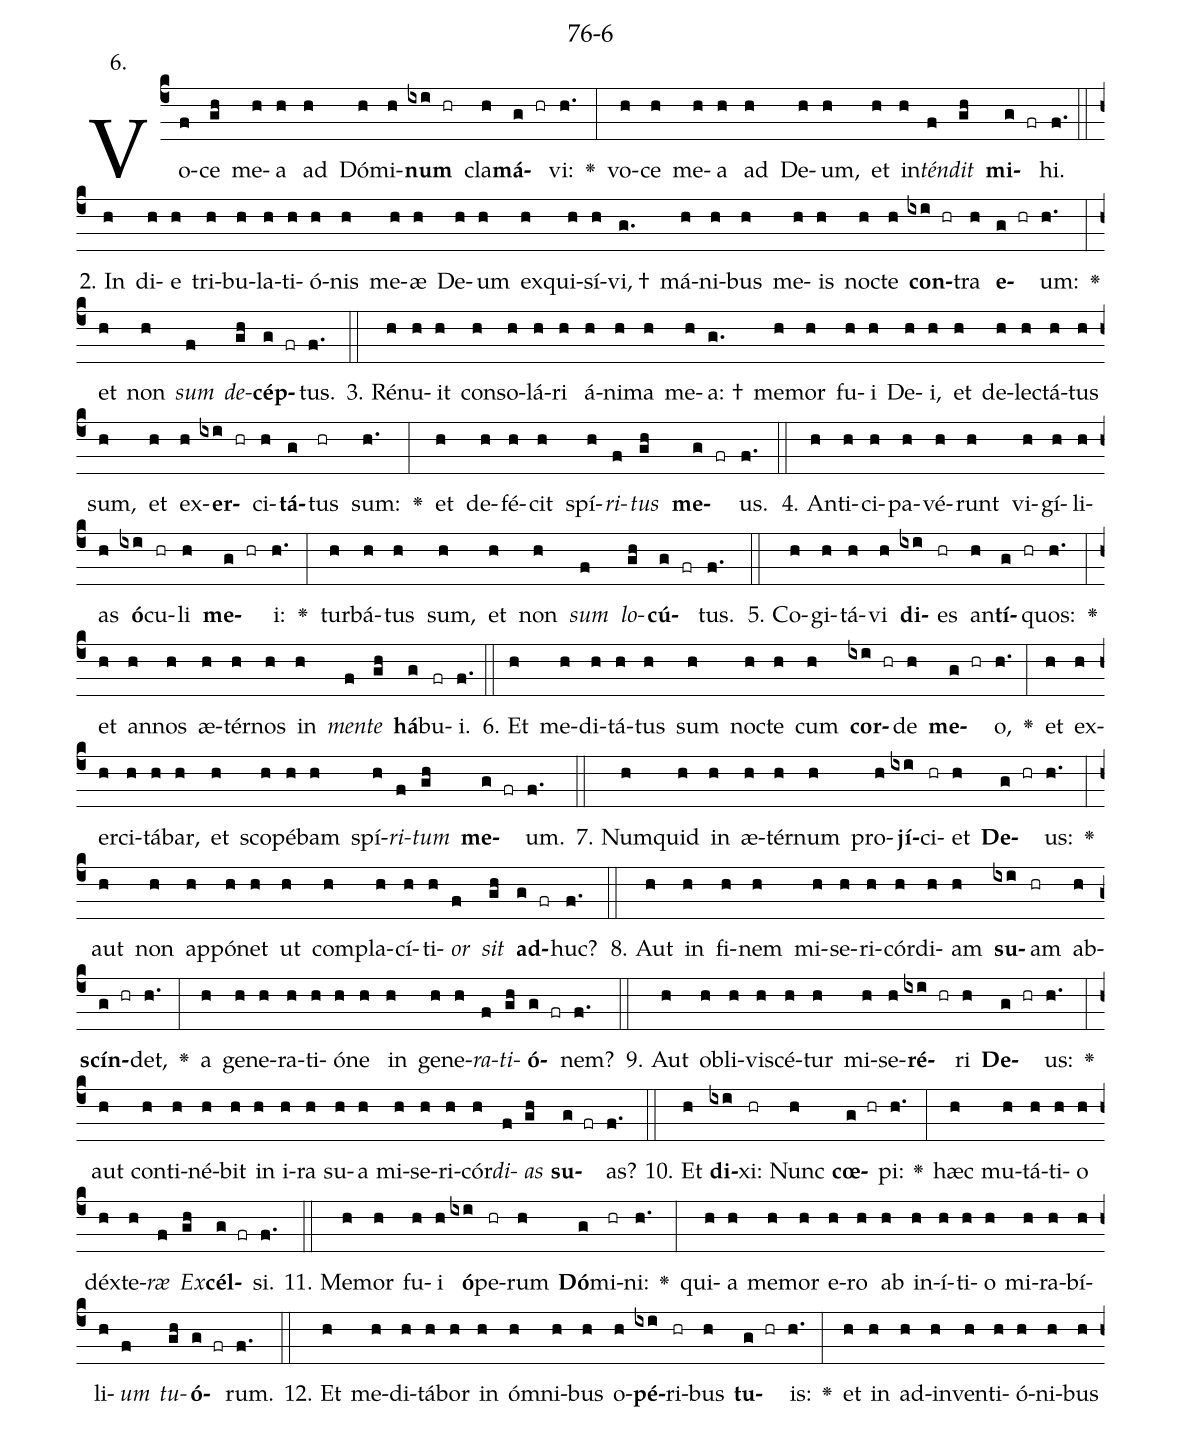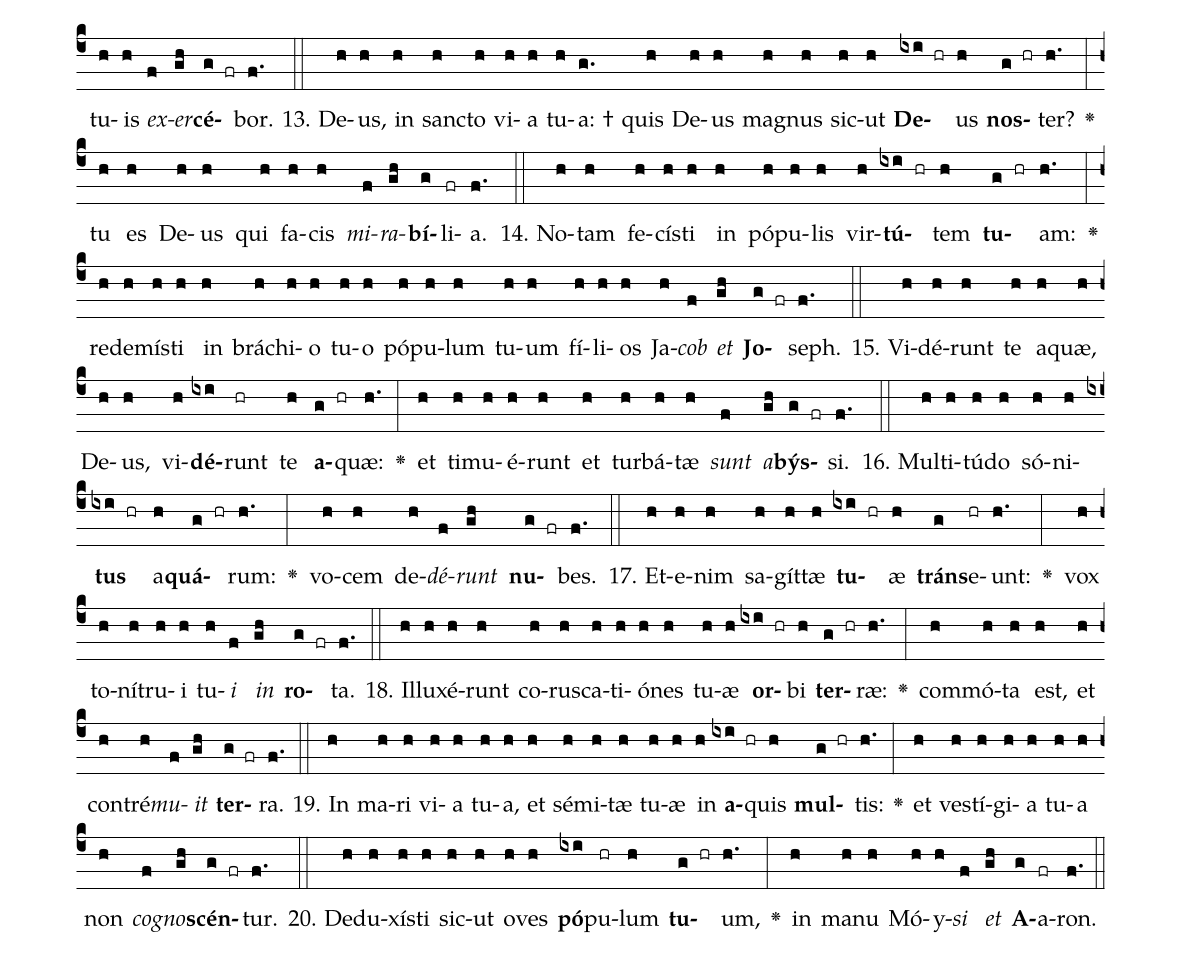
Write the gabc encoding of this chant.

name: 76-6;
annotation: 6.;
%%
(c4)Vo(f)ce(gh) me(h)a(h) ad(h) Dó(h)mi(h)<b>num</b>(ixi hr) cla(h)<b>má</b>(g hr)vi:(h.) <v>\greheightstar</v>(:) vo(h)ce(h) me(h)a(h) ad(h) De(h)um,(h) et(h) in(h)<i>tén</i>(f)<i>dit</i>(gh) <b>mi</b>(g fr)hi.(f.) (::)
2. In(h) di(h)e(h) tri(h)bu(h)la(h)ti(h)ó(h)nis(h) me(h)æ(h) De(h)um(h) ex(h)qui(h)sí(h)vi, †(g.) má(h)ni(h)bus(h) me(h)is(h) noc(h)te(h) <b>con</b>(ixi hr)tra(h) <b>e</b>(g hr)um:(h.) <v>\greheightstar</v>(:) et(h) non(h) <i>sum</i>(f) <i>de</i>(gh)<b>cép</b>(g fr)tus.(f.) (::)
3. Ré(h)nu(h)it(h) con(h)so(h)lá(h)ri(h) á(h)ni(h)ma(h) me(h)a: †(g.) me(h)mor(h) fu(h)i(h) De(h)i,(h) et(h) de(h)lec(h)tá(h)tus(h) sum,(h) et(h) ex(h)<b>er</b>(ixi hr)ci(h)<b>tá</b>(g)tus(hr) sum:(h.) <v>\greheightstar</v>(:) et(h) de(h)fé(h)cit(h) spí(h)<i>ri</i>(f)<i>tus</i>(gh) <b>me</b>(g fr)us.(f.) (::)
4. An(h)ti(h)ci(h)pa(h)vé(h)runt(h) vi(h)gí(h)li(h)as(h) <b>ó</b>(ixi)cu(hr)li(h) <b>me</b>(g hr)i:(h.) <v>\greheightstar</v>(:) tur(h)bá(h)tus(h) sum,(h) et(h) non(h) <i>sum</i>(f) <i>lo</i>(gh)<b>cú</b>(g fr)tus.(f.) (::)
5. Co(h)gi(h)tá(h)vi(h) <b>di</b>(ixi)es(hr) an(h)<b>tí</b>(g hr)quos:(h.) <v>\greheightstar</v>(:) et(h) an(h)nos(h) æ(h)tér(h)nos(h) in(h) <i>men</i>(f)<i>te</i>(gh) <b>há</b>(g)bu(fr)i.(f.) (::)
6. Et(h) me(h)di(h)tá(h)tus(h) sum(h) noc(h)te(h) cum(h) <b>cor</b>(ixi hr)de(h) <b>me</b>(g hr)o,(h.) <v>\greheightstar</v>(:) et(h) ex(h)er(h)ci(h)tá(h)bar,(h) et(h) sco(h)pé(h)bam(h) spí(h)<i>ri</i>(f)<i>tum</i>(gh) <b>me</b>(g fr)um.(f.) (::)
7. Num(h)quid(h) in(h) æ(h)tér(h)num(h) pro(h)<b>jí</b>(ixi)ci(hr)et(h) <b>De</b>(g hr)us:(h.) <v>\greheightstar</v>(:) aut(h) non(h) ap(h)pó(h)net(h) ut(h) com(h)pla(h)cí(h)ti(h)<i>or</i>(f) <i>sit</i>(gh) <b>ad</b>(g fr)huc?(f.) (::)
8. Aut(h) in(h) fi(h)nem(h) mi(h)se(h)ri(h)cór(h)di(h)am(h) <b>su</b>(ixi)am(hr) ab(h)<b>scín</b>(g hr)det,(h.) <v>\greheightstar</v>(:) a(h) ge(h)ne(h)ra(h)ti(h)ó(h)ne(h) in(h) ge(h)ne(h)<i>ra</i>(f)<i>ti</i>(gh)<b>ó</b>(g fr)nem?(f.) (::)
9. Aut(h) ob(h)li(h)vi(h)scé(h)tur(h) mi(h)se(h)<b>ré</b>(ixi hr)ri(h) <b>De</b>(g hr)us:(h.) <v>\greheightstar</v>(:) aut(h) con(h)ti(h)né(h)bit(h) in(h) i(h)ra(h) su(h)a(h) mi(h)se(h)ri(h)cór(h)<i>di</i>(f)<i>as</i>(gh) <b>su</b>(g fr)as?(f.) (::)
10. Et(h) <b>di</b>(ixi)xi:(hr) Nunc(h) <b>cœ</b>(g hr)pi:(h.) <v>\greheightstar</v>(:) hæc(h) mu(h)tá(h)ti(h)o(h) déx(h)te(h)<i>ræ</i>(f) <i>Ex</i>(gh)<b>cél</b>(g fr)si.(f.) (::)
11. Me(h)mor(h) fu(h)i(h) <b>ó</b>(ixi)pe(hr)rum(h) <b>Dó</b>(g)mi(hr)ni:(h.) <v>\greheightstar</v>(:) qui(h)a(h) me(h)mor(h) e(h)ro(h) ab(h) in(h)í(h)ti(h)o(h) mi(h)ra(h)bí(h)li(h)<i>um</i>(f) <i>tu</i>(gh)<b>ó</b>(g fr)rum.(f.) (::)
12. Et(h) me(h)di(h)tá(h)bor(h) in(h) óm(h)ni(h)bus(h) o(h)<b>pé</b>(ixi)ri(hr)bus(h) <b>tu</b>(g hr)is:(h.) <v>\greheightstar</v>(:) et(h) in(h) ad(h)in(h)ven(h)ti(h)ó(h)ni(h)bus(h) tu(h)is(h) <i>ex</i>(f)<i>er</i>(gh)<b>cé</b>(g fr)bor.(f.) (::)
13. De(h)us,(h) in(h) sanc(h)to(h) vi(h)a(h) tu(h)a: †(g.) quis(h) De(h)us(h) ma(h)gnus(h) sic(h)ut(h) <b>De</b>(ixi hr)us(h) <b>nos</b>(g hr)ter?(h.) <v>\greheightstar</v>(:) tu(h) es(h) De(h)us(h) qui(h) fa(h)cis(h) <i>mi</i>(f)<i>ra</i>(gh)<b>bí</b>(g)li(fr)a.(f.) (::)
14. No(h)tam(h) fe(h)cís(h)ti(h) in(h) pó(h)pu(h)lis(h) vir(h)<b>tú</b>(ixi hr)tem(h) <b>tu</b>(g hr)am:(h.) <v>\greheightstar</v>(:) red(h)e(h)mís(h)ti(h) in(h) brá(h)chi(h)o(h) tu(h)o(h) pó(h)pu(h)lum(h) tu(h)um(h) fí(h)li(h)os(h) Ja(h)<i>cob</i>(f) <i>et</i>(gh) <b>Jo</b>(g fr)seph.(f.) (::)
15. Vi(h)dé(h)runt(h) te(h) a(h)quæ,(h) De(h)us,(h) vi(h)<b>dé</b>(ixi)runt(hr) te(h) <b>a</b>(g hr)quæ:(h.) <v>\greheightstar</v>(:) et(h) ti(h)mu(h)é(h)runt(h) et(h) tur(h)bá(h)tæ(h) <i>sunt</i>(f) <i>a</i>(gh)<b>býs</b>(g fr)si.(f.) (::)
16. Mul(h)ti(h)tú(h)do(h) só(h)ni(h)<b>tus</b>(ixi hr) a(h)<b>quá</b>(g hr)rum:(h.) <v>\greheightstar</v>(:) vo(h)cem(h) de(h)<i>dé</i>(f)<i>runt</i>(gh) <b>nu</b>(g fr)bes.(f.) (::)
17. Et(h)e(h)nim(h) sa(h)gít(h)tæ(h) <b>tu</b>(ixi hr)æ(h) <b>tráns</b>(g)e(hr)unt:(h.) <v>\greheightstar</v>(:) vox(h) to(h)ní(h)tru(h)i(h) tu(h)<i>i</i>(f) <i>in</i>(gh) <b>ro</b>(g fr)ta.(f.) (::)
18. Il(h)lu(h)xé(h)runt(h) co(h)rus(h)ca(h)ti(h)ó(h)nes(h) tu(h)æ(h) <b>or</b>(ixi hr)bi(h) <b>ter</b>(g hr)ræ:(h.) <v>\greheightstar</v>(:) com(h)mó(h)ta(h) est,(h) et(h) con(h)tré(h)<i>mu</i>(f)<i>it</i>(gh) <b>ter</b>(g fr)ra.(f.) (::)
19. In(h) ma(h)ri(h) vi(h)a(h) tu(h)a,(h) et(h) sé(h)mi(h)tæ(h) tu(h)æ(h) in(h) <b>a</b>(ixi hr)quis(h) <b>mul</b>(g hr)tis:(h.) <v>\greheightstar</v>(:) et(h) ves(h)tí(h)gi(h)a(h) tu(h)a(h) non(h) <i>co</i>(f)<i>gno</i>(gh)<b>scén</b>(g fr)tur.(f.) (::)
20. De(h)du(h)xís(h)ti(h) sic(h)ut(h) o(h)ves(h) <b>pó</b>(ixi)pu(hr)lum(h) <b>tu</b>(g hr)um,(h.) <v>\greheightstar</v>(:) in(h) ma(h)nu(h) Mó(h)y(h)<i>si</i>(f) <i>et</i>(gh) <b>A</b>(g)a(fr)ron.(f.) (::)
